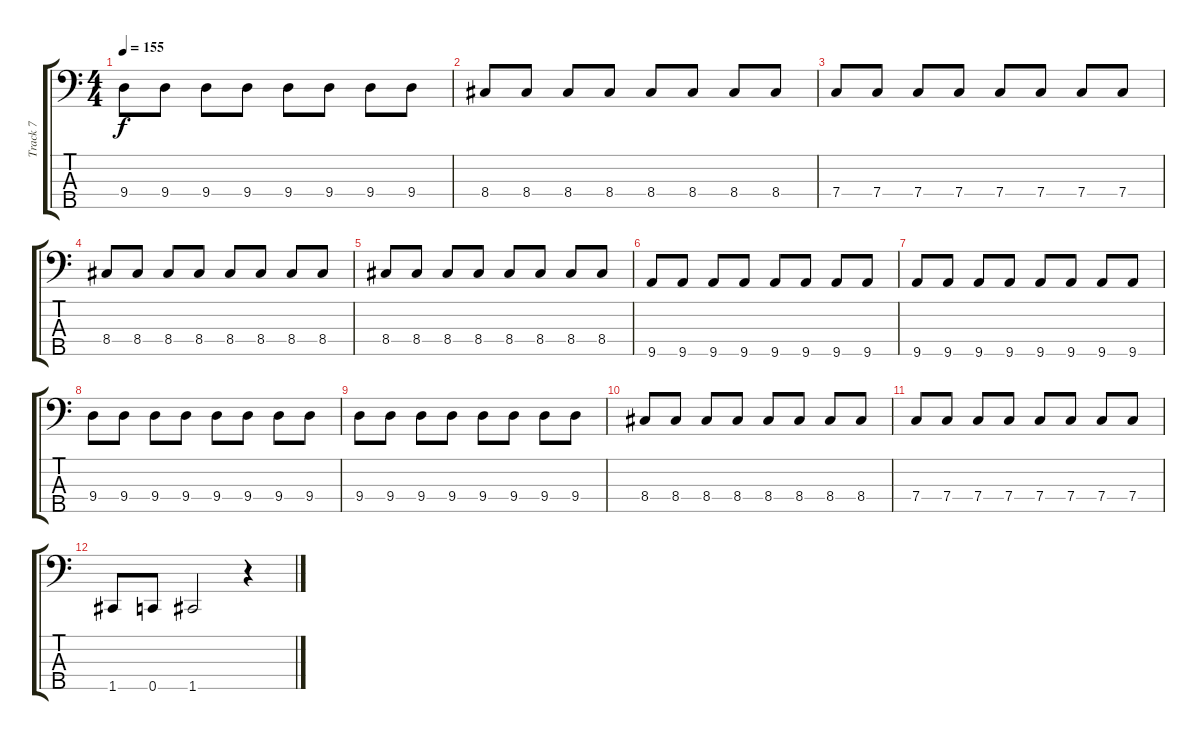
\track ("Track 7" "Track 7") {instrument electricbasspick}
\staff {score tabs}
\tuning (Ab2 Eb2 Bb1 F1 C1) {hide}
\ts (4 4)
\tempo 155
\clef f4
\ks c
9.4.8{dy f} 9.4.8 9.4.8 9.4.8 9.4.8 9.4.8 9.4.8 9.4.8 |
8.4.8 8.4.8 8.4.8 8.4.8 8.4.8 8.4.8 8.4.8 8.4.8 |
7.4.8 7.4.8 7.4.8 7.4.8 7.4.8 7.4.8 7.4.8 7.4.8 |
8.4.8 8.4.8 8.4.8 8.4.8 8.4.8 8.4.8 8.4.8 8.4.8 |
8.4.8 8.4.8 8.4.8 8.4.8 8.4.8 8.4.8 8.4.8 8.4.8 |
9.5.8 9.5.8 9.5.8 9.5.8 9.5.8 9.5.8 9.5.8 9.5.8 |
9.5.8 9.5.8 9.5.8 9.5.8 9.5.8 9.5.8 9.5.8 9.5.8 |
9.4.8 9.4.8 9.4.8 9.4.8 9.4.8 9.4.8 9.4.8 9.4.8 |
9.4.8 9.4.8 9.4.8 9.4.8 9.4.8 9.4.8 9.4.8 9.4.8 |
8.4.8 8.4.8 8.4.8 8.4.8 8.4.8 8.4.8 8.4.8 8.4.8 |
7.4.8 7.4.8 7.4.8 7.4.8 7.4.8 7.4.8 7.4.8 7.4.8 |
1.5.8 0.5.8 1.5.2 r.4
